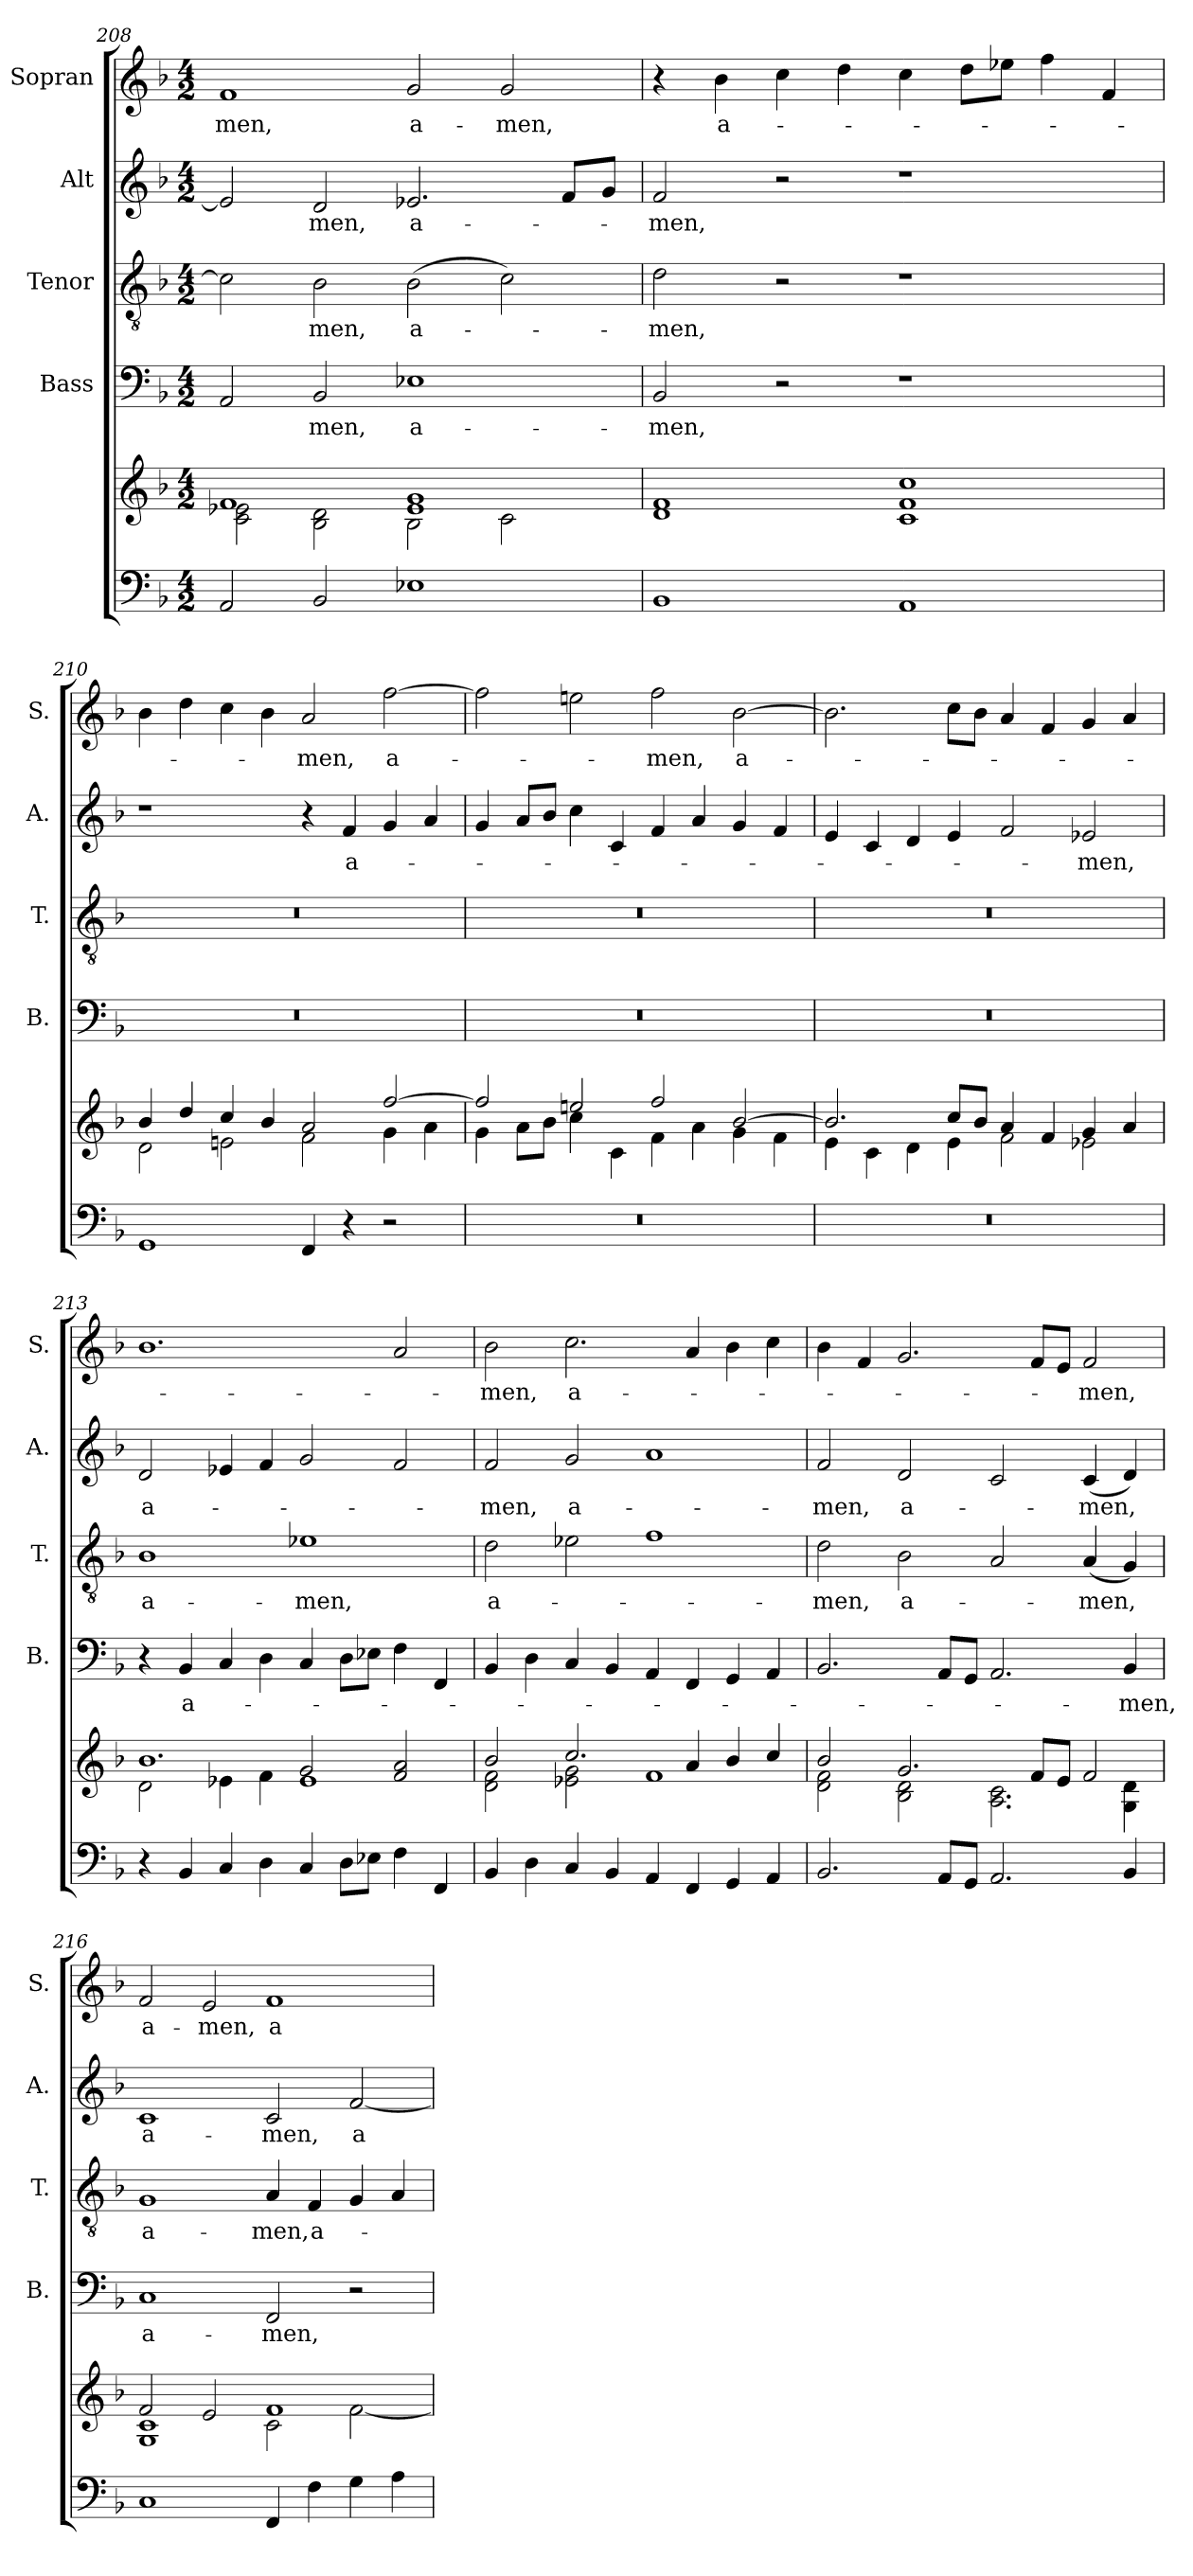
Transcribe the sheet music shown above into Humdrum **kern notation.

**kern	**kern	**kern	**text	**kern	**text	**kern	**text	**kern	**text
*part5	*part5	*part4	*part4	*part3	*part3	*part2	*part2	*part1	*part1
*staff6	*staff5	*staff4	*staff4	*staff3	*staff3	*staff2	*staff2	*staff1	*staff1
*	*	*I"Bass	*	*I"Tenor	*	*I"Alt	*	*I"Sopran	*
*	*	*I'B.	*	*I'T.	*	*I'A.	*	*I'S.	*
*clefF4	*clefG2	*clefF4	*	*clefGv2	*	*clefG2	*	*clefG2	*
*k[b-]	*k[b-]	*k[b-]	*	*k[b-]	*	*k[b-]	*	*k[b-]	*
*F:	*F:	*F:	*	*F:	*	*F:	*	*F:	*
*M4/2	*M4/2	*M4/2	*	*M4/2	*	*M4/2	*	*M4/2	*
=208	=208	=208	=208	=208	=208	=208	=208	=208	=208
*	*^	*	*	*	*	*	*	*	*
!	!	!	!	!	!	!	!	!	!	!LO:LY:b
2AA/	1f	2c\ 2e-X\	2AA/	.	2c\]	.	2e-/]	.	1f	-men,
!	!	!	!	!LO:LY:b	!	!LO:LY:b	!	!LO:LY:b	!	!
2BB-/	.	2B-\ 2d\	2BB-/	-men,	2B-\	-men,	2d/	-men,	.	.
!	!	!	!	!LO:LY:b	!	!LO:LY:b	!	!LO:LY:b	!	!LO:LY:b
1E-X	1e- 1g	2B-\	1E-X	a-	(>2B-\	a-	2.e-X/	a-	2g/	a-
!	!	!	!	!	!	!	!	!	!	!LO:LY:b
.	.	2c\	.	.	2c\)	.	.	.	2g/	-men,
.	.	.	.	.	.	.	8f/L	.	.	.
.	.	.	.	.	.	.	8g/J	.	.	.
*	*v	*v	*	*	*	*	*	*	*	*
=209	=209	=209	=209	=209	=209	=209	=209	=209	=209
!	!	!	!LO:LY:b	!	!LO:LY:b	!	!LO:LY:b	!	!
1BB-	1d 1f	2BB-/	-men,	2d\	-men,	2f/	-men,	4r	.
!	!	!	!	!	!	!	!	!	!LO:LY:b
.	.	.	.	.	.	.	.	4b-\	a-
.	.	2r	.	2r	.	2r	.	4cc\	.
.	.	.	.	.	.	.	.	4dd\	.
1AA	1c 1f 1cc	1r	.	1r	.	1r	.	4cc\	.
.	.	.	.	.	.	.	.	8dd\L	.
.	.	.	.	.	.	.	.	8ee-X\J	.
.	.	.	.	.	.	.	.	4ff\	.
.	.	.	.	.	.	.	.	4f/	.
=210	=210	=210	=210	=210	=210	=210	=210	=210	=210
*	*^	*	*	*	*	*	*	*	*
1GG	4b-/	2d\	0r	.	0r	.	1r	.	4b-\	.
.	4dd/	.	.	.	.	.	.	.	4dd\	.
.	4cc/	2en\	.	.	.	.	.	.	4cc\	.
.	4b-/	.	.	.	.	.	.	.	4b-\	.
!	!	!	!	!	!	!	!	!	!	!LO:LY:b
4FF/	2a/	2f\	.	.	.	.	4r	.	2a/	-men,
!	!	!	!	!	!	!	!	!LO:LY:b	!	!
4r	.	.	.	.	.	.	4f/	a-	.	.
!	!	!	!	!	!	!	!	!	!	!LO:LY:b
2r	[>2ff/	4g\	.	.	.	.	4g/	.	[2ff\	a-
.	.	4a\	.	.	.	.	4a/	.	.	.
!!LO:PB:g=z
=211	=211	=211	=211	=211	=211	=211	=211	=211	=211	=211
0r	2ff/]	4g\	0r	.	0r	.	4g/	.	2ff\]	.
.	.	8a\L	.	.	.	.	8a/L	.	.	.
.	.	8b-\J	.	.	.	.	8b-/J	.	.	.
.	2een/	4cc\	.	.	.	.	4cc\	.	2een\	.
.	.	4c\	.	.	.	.	4c/	.	.	.
!	!	!	!	!	!	!	!	!	!	!LO:LY:b
.	2ff/	4f\	.	.	.	.	4f/	.	2ff\	-men,
.	.	4a\	.	.	.	.	4a/	.	.	.
!	!	!	!	!	!	!	!	!	!	!LO:LY:b
.	[>2b-/	4g\	.	.	.	.	4g/	.	[2b-\	a-
.	.	4f\	.	.	.	.	4f/	.	.	.
=212	=212	=212	=212	=212	=212	=212	=212	=212	=212	=212
0r	2.b-/]	4e\	0r	.	0r	.	4e/	.	2.b-\]	.
.	.	4c\	.	.	.	.	4c/	.	.	.
.	.	4d\	.	.	.	.	4d/	.	.	.
.	8cc/L	4e\	.	.	.	.	4e/	.	8cc\L	.
.	8b-/J	.	.	.	.	.	.	.	8b-\J	.
.	4a/	2f\	.	.	.	.	2f/	.	4a/	.
.	4f/	.	.	.	.	.	.	.	4f/	.
!	!	!	!	!	!	!	!	!LO:LY:b	!	!
.	4g/	2e-X\	.	.	.	.	2e-X/	-men,	4g/	.
.	4a/	.	.	.	.	.	.	.	4a/	.
=213	=213	=213	=213	=213	=213	=213	=213	=213	=213	=213
*	*	*^	*	*	*	*	*	*	*	*
!	!	!	!	!	!	!	!LO:LY:b	!	!LO:LY:b	!	!
4r	1.b-	2d\	1ryy	4r	.	1B-	a-	2d/	a-	1.b-	.
!	!	!	!	!	!LO:LY:b	!	!	!	!	!	!
4BB-/	.	.	.	4BB-/	a-	.	.	.	.	.	.
4C/	.	4e-X\	.	4C/	.	.	.	4e-X/	.	.	.
4D\	.	4f\	.	4D\	.	.	.	4f/	.	.	.
!	!	!	!	!	!	!	!LO:LY:b	!	!	!	!
4C/	.	1e-	2g/	4C/	.	1e-X	-men,	2g/	.	.	.
8D\L	.	.	.	8D\L	.	.	.	.	.	.	.
8E-X\J	.	.	.	8E-X\J	.	.	.	.	.	.	.
4F\	2f/ 2a/	.	2ryy	4F\	.	.	.	2f/	.	2a/	.
4FF/	.	.	.	4FF/	.	.	.	.	.	.	.
*	*	*v	*v	*	*	*	*	*	*	*	*
=214	=214	=214	=214	=214	=214	=214	=214	=214	=214	=214
!	!	!	!	!	!	!LO:LY:b	!	!LO:LY:b	!	!LO:LY:b
4BB-/	2b-/	2d\ 2f\	4BB-/	.	2d\	a-	2f/	-men,	2b-\	-men,
4D\	.	.	4D\	.	.	.	.	.	.	.
!	!	!	!	!	!	!	!	!LO:LY:b	!	!LO:LY:b
4C/	2.cc/	2e-X\ 2g\	4C/	.	2e-X\	.	2g/	a-	2.cc\	a-
4BB-/	.	.	4BB-/	.	.	.	.	.	.	.
4AA/	.	1f	4AA/	.	1f	.	1a	.	.	.
4FF/	4a/	.	4FF/	.	.	.	.	.	4a/	.
4GG/	4b-/	.	4GG/	.	.	.	.	.	4b-\	.
4AA/	4cc/	.	4AA/	.	.	.	.	.	4cc\	.
!!LO:LB:g=z
=215	=215	=215	=215	=215	=215	=215	=215	=215	=215	=215
!	!	!	!	!	!	!LO:LY:b	!	!LO:LY:b	!	!
2.BB-/	2b-/	2d\ 2f\	2.BB-/	.	2d\	-men,	2f/	-men,	4b-\	.
.	.	.	.	.	.	.	.	.	4f/	.
!	!	!	!	!	!	!LO:LY:b	!	!LO:LY:b	!	!
.	2.g/	2B-\ 2d\	.	.	2B-\	a-	2d/	a-	2.g/	.
8AA/L	.	.	8AA/L	.	.	.	.	.	.	.
8GG/J	.	.	8GG/J	.	.	.	.	.	.	.
2.AA/	.	2.A\ 2.c\	2.AA/	.	2A/	.	2c/	.	.	.
.	8f/L	.	.	.	.	.	.	.	8f/L	.
.	8e/J	.	.	.	.	.	.	.	8e/J	.
!	!	!	!	!	!	!LO:LY:b	!	!LO:LY:b	!	!LO:LY:b
.	2f/	.	.	.	(<4A/	-men,	(<4c/	-men,	2f/	-men,
!	!	!	!	!LO:LY:b	!	!	!	!	!	!
4BB-/	.	4G\ 4d\	4BB-/	-men,	4G/)	.	4d/)	.	.	.
=216	=216	=216	=216	=216	=216	=216	=216	=216	=216	=216
!	!	!	!	!LO:LY:b	!	!LO:LY:b	!	!LO:LY:b	!	!LO:LY:b
1C	2f/	1G 1c	1C	a-	1G	a-	1c	a-	2f/	a-
!	!	!	!	!	!	!	!	!	!	!LO:LY:b
.	2e/	.	.	.	.	.	.	.	2e/	-men,
!	!	!	!	!LO:LY:b	!	!LO:LY:b	!	!LO:LY:b	!	!LO:LY:b
4FF/	1f	2c\	2FF/	-men,	4A/	-men,	2c/	-men,	1f	a-
!	!	!	!	!	!	!LO:LY:b	!	!	!	!
4F\	.	.	.	.	4F/	a-	.	.	.	.
!	!	!	!	!	!	!	!	!LO:LY:b	!	!
4G\	.	[<2f\	2r	.	4G/	.	[2f/	a-	.	.
4A\	.	.	.	.	4A/	.	.	.	.	.
*	*v	*v	*	*	*	*	*	*	*	*
=	=	=	=	=	=	=	=	=	=
*-	*-	*-	*-	*-	*-	*-	*-	*-	*-
